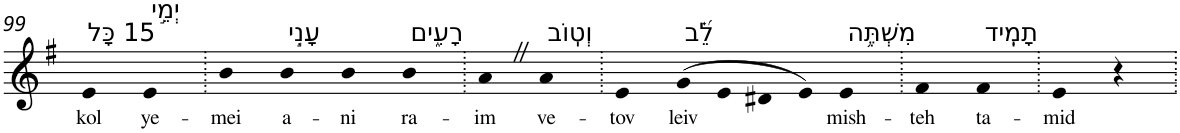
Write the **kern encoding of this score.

**kern	**text
*part1	*part1
*staff1	*staff1
*I"Piano	*
*I'Pno	*
!!LO:PB:g=z
*clefG2	*
*k[f#]	*
*G:	*
=99	=99
!LO:TX:a:t=15 כָּל	!
!	!LO:LY:b
4e	kol
!LO:TX:a:t=יְמֵ֣י	!
!	!LO:LY:b
4e	ye-
=100.	=100.
!	!LO:LY:b
4b	-mei
!LO:TX:a:t=עָנִ֣י	!
!	!LO:LY:b
4b	a-
!	!LO:LY:b
4b	-ni
!LO:TX:a:t=רָעִ֑ים	!
!	!LO:LY:b
4b	ra-
=101.	=101.
!	!LO:LY:b
4aZ	-im
!LO:TX:a:t=וְטֽוֹב	!
!	!LO:LY:b
4a	ve-
=102.	=102.
!	!LO:LY:b
4e	-tov
!LO:TX:a:t=לֵ֝֗ב	!
!	!LO:LY:b
(>8g	leiv
8e	.
8d#X	.
8e)	.
!LO:TX:a:t=מִשְׁתֶּ֥ה	!
!	!LO:LY:b
4e	mish-
=103.	=103.
!	!LO:LY:b
4f#	-teh
!LO:TX:a:t=תָמִֽיד	!
!	!LO:LY:b
4f#	ta-
=104.	=104.
!	!LO:LY:b
4e	-mid
4r	.
=.	=.
*-	*-
